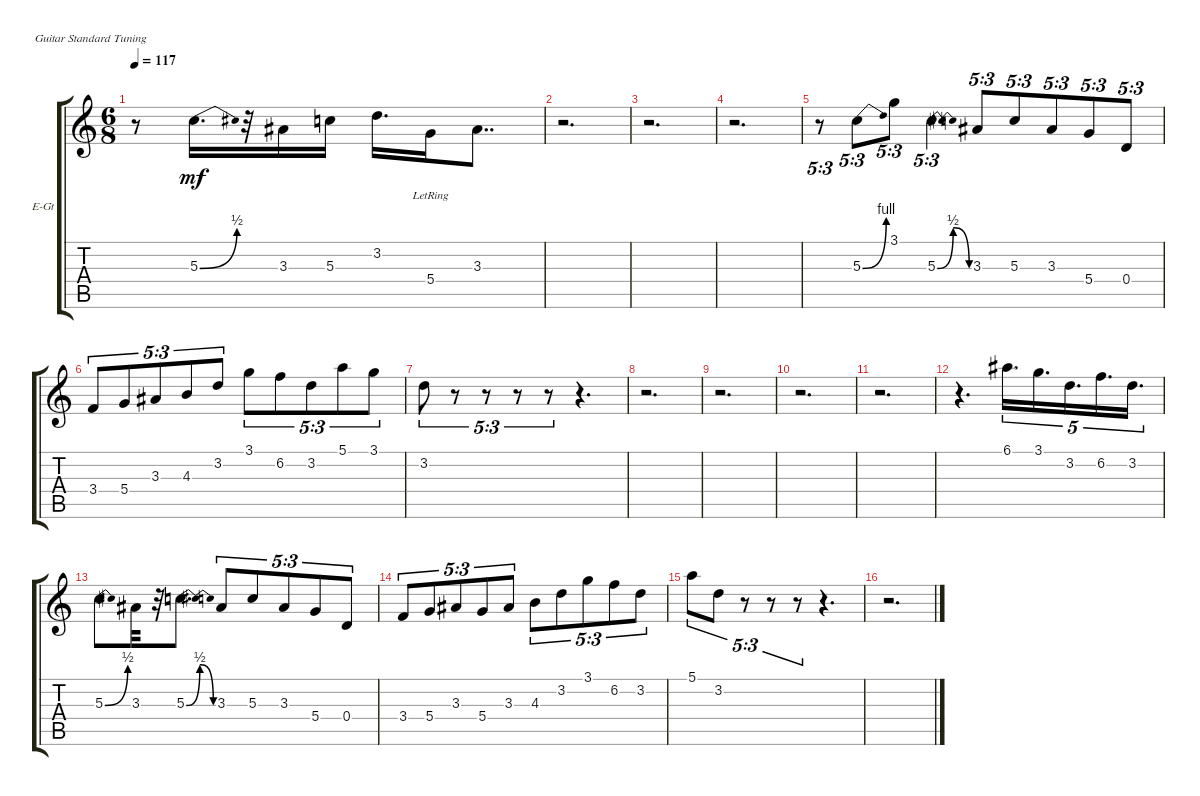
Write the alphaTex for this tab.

\defaultSystemsLayout 4
\bracketExtendMode groupsimilarinstruments
\firstSystemTrackNameOrientation horizontal
\otherSystemsTrackNameOrientation horizontal
\track ("Electric Guitar" "E-Gt") {instrument electricguitarclean}
\staff {score tabs}
\tuning (E4 B3 G3 D3 A2 E2)
\ts (6 8)
\tempo 117
\clef g2
\ks c
r.8{dy mf} 5.3{be (bend 0 0 30.599999999999998 2)}.16{d} r.32 3.3.16 5.3.16 3.2.16{d} 5.4{lr}.16 3.3.8{dd} |
r.2{d} |
r.2{d} |
r.2{d} |
r.8{tu (5 3)} 5.3{be (bend 0 0 15 4)}.8{tu (5 3)} 3.1.8{tu (5 3)} 5.3{be (bendrelease 0 0 16.8 2 29.4 2 51.6 0)}.4{tu (5 3)} 3.3.8{tu (5 3)} 5.3.8{tu (5 3)} 3.3.8{tu (5 3)} 5.4.8{tu (5 3)} 0.4.8{tu (5 3)} |
3.4.8{tu (5 3)} 5.4.8{tu (5 3)} 3.3.8{tu (5 3)} 4.3.8{tu (5 3)} 3.2.8{tu (5 3)} 3.1.8{tu (5 3)} 6.2.8{tu (5 3)} 3.2.8{tu (5 3)} 5.1.8{tu (5 3)} 3.1.8{tu (5 3)} |
3.2.8{tu (5 3)} r.8{tu (5 3)} r.8{tu (5 3)} r.8{tu (5 3)} r.8{tu (5 3)} r.4{d} |
r.2{d} |
r.2{d} |
r.2{d} |
r.2{d} |
r.4{d} 6.1.16{d tu (5 4)} 3.1.16{d tu (5 4)} 3.2.16{d tu (5 4)} 6.2.16{d tu (5 4)} 3.2.16{d tu (5 4)} |
5.3{be (bend 0 0 15 2)}.8 3.3.32 r.32 5.3{be (bendrelease 0 0 21.599999999999998 2 30.599999999999998 2 43.8 0)}.8{d} 3.3.8{tu (5 3)} 5.3.8{tu (5 3)} 3.3.8{tu (5 3)} 5.4.8{tu (5 3)} 0.4.8{tu (5 3)} |
3.4.8{tu (5 3)} 5.4.8{tu (5 3)} 3.3.8{tu (5 3)} 5.4.8{tu (5 3)} 3.3.8{tu (5 3)} 4.3.8{tu (5 3)} 3.2.8{tu (5 3)} 3.1.8{tu (5 3)} 6.2.8{tu (5 3)} 3.2.8{tu (5 3)} |
5.1.8{tu (5 3)} 3.2.8{tu (5 3)} r.8{tu (5 3)} r.8{tu (5 3)} r.8{tu (5 3)} r.4{d} |
r.2{d}
